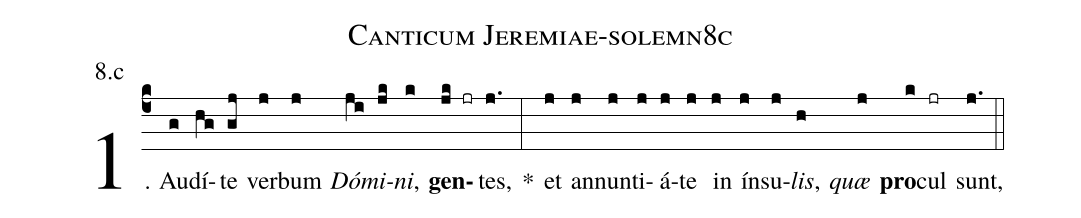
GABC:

name: Canticum Jeremiae-solemn8c;
annotation: 8.c;
%%
(c4)1. Au(g)dí(hg)te(gj) ver(j)bum(j) <i>Dó</i>(ji)<i>mi</i>(jk)<i>ni</i>,(k) <b>gen</b>(jk jr)tes,(j.) *(:) et(j) an(j)nun(j)ti(j)á(j)te(j) in(j) ín(j)su(j)<i>lis</i>,(h) <i>quæ</i>(j) <b>pro</b>(k)cul(jr) sunt,(j.) (::)
